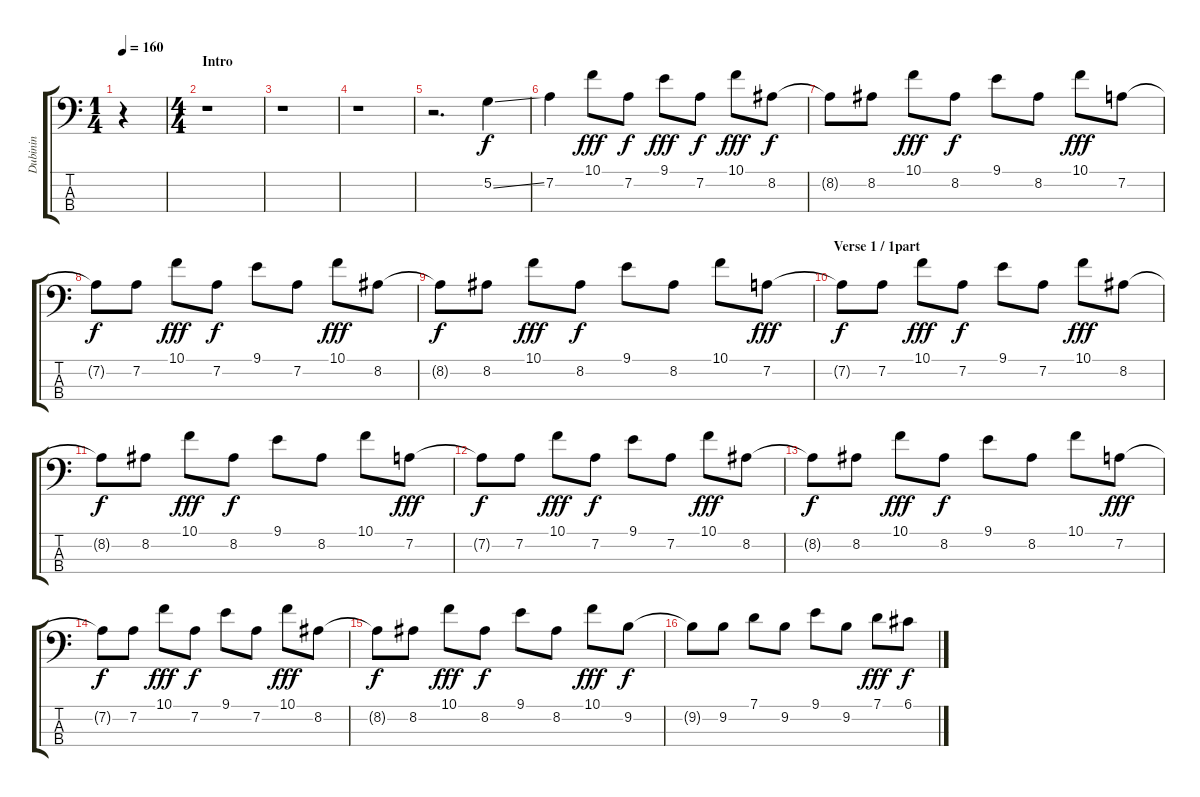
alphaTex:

\track ("Dubinin" "Dubinin") {instrument electricbassfinger}
\staff {score tabs}
\tuning (G2 D2 A1 E1) {hide}
\ts (1 4)
\tempo 160
\clef f4
\ks c
r.4{dy f instrument electricbassfinger} |
\ts (4 4)
\section ("" "Intro")
r.1 |
r.1 |
r.1 |
r.2{d} 5.2{ss}.4 |
7.2.4 10.1.8{dy fff} 7.2.8{dy f} 9.1.8{dy fff} 7.2.8{dy f} 10.1.8{dy fff} 8.2.8{dy f} |
8.2{t}.8 8.2.8 10.1.8{dy fff} 8.2.8{dy f} 9.1.8 8.2.8 10.1.8{dy fff} 7.2.8 |
7.2{t}.8{dy f} 7.2.8 10.1.8{dy fff} 7.2.8{dy f} 9.1.8 7.2.8 10.1.8{dy fff} 8.2.8 |
8.2{t}.8{dy f} 8.2.8 10.1.8{dy fff} 8.2.8{dy f} 9.1.8 8.2.8 10.1.8 7.2.8{dy fff} |
\section ("" "Verse 1 / 1part")
7.2{t}.8{dy f} 7.2.8 10.1.8{dy fff} 7.2.8{dy f} 9.1.8 7.2.8 10.1.8{dy fff} 8.2.8 |
8.2{t}.8{dy f} 8.2.8 10.1.8{dy fff} 8.2.8{dy f} 9.1.8 8.2.8 10.1.8 7.2.8{dy fff} |
7.2{t}.8{dy f} 7.2.8 10.1.8{dy fff} 7.2.8{dy f} 9.1.8 7.2.8 10.1.8{dy fff} 8.2.8 |
8.2{t}.8{dy f} 8.2.8 10.1.8{dy fff} 8.2.8{dy f} 9.1.8 8.2.8 10.1.8 7.2.8{dy fff} |
7.2{t}.8{dy f} 7.2.8 10.1.8{dy fff} 7.2.8{dy f} 9.1.8 7.2.8 10.1.8{dy fff} 8.2.8 |
8.2{t}.8{dy f} 8.2.8 10.1.8{dy fff} 8.2.8{dy f} 9.1.8 8.2.8 10.1.8{dy fff} 9.2.8{dy f} |
9.2{t}.8 9.2.8 7.1.8 9.2.8 9.1.8 9.2.8 7.1.8{dy fff} 6.1.8{dy f}
